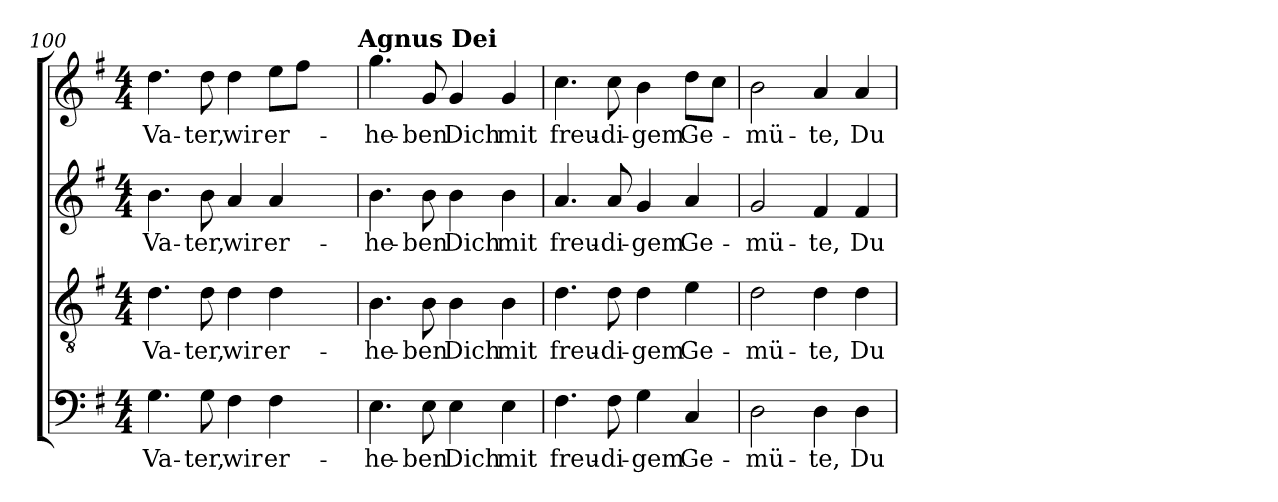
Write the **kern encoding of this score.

**kern	**text	**kern	**text	**kern	**text	**kern	**text
*part4	*part4	*part3	*part3	*part2	*part2	*part1	*part1
*staff4	*staff4	*staff3	*staff3	*staff2	*staff2	*staff1	*staff1
*clefF4	*	*clefGv2	*	*clefG2	*	*clefG2	*
*k[f#]	*	*k[f#]	*	*k[f#]	*	*k[f#]	*
*G:	*	*G:	*	*G:	*	*G:	*
*M4/4	*	*M4/4	*	*M4/4	*	*M4/4	*
=100	=100	=100	=100	=100	=100	=100	=100
!	!LO:LY:b	!	!LO:LY:b	!	!LO:LY:b	!	!LO:LY:b
4.G\	Va-	4.d\	Va-	4.b\	Va-	4.dd\	Va-
!	!LO:LY:b	!	!LO:LY:b	!	!LO:LY:b	!	!LO:LY:b
8G\	-ter,	8d\	-ter,	8b\	-ter,	8dd\	-ter,
!	!LO:LY:b	!	!LO:LY:b	!	!LO:LY:b	!	!LO:LY:b
4F#\	wir	4d\	wir	4a/	wir	4dd\	wir
!	!LO:LY:b	!	!LO:LY:b	!	!LO:LY:b	!	!LO:LY:b
4F#\	er-	4d\	er-	4a/	er-	8ee\L	er-
.	.	.	.	.	.	8ff#\J	.
8.ryy	.	8.ryy	.	8.ryy	.	8.ryy	.
!	!	!	!	!	!	!LO:TX:a:B:t=Agnus Dei	!
=101	=101	=101	=101	=101	=101	=101	=101
!	!LO:LY:b	!	!LO:LY:b	!	!LO:LY:b	!	!LO:LY:b
4.E\	-he-	4.B\	-he-	4.b\	-he-	4.gg\	-he-
!	!LO:LY:b	!	!LO:LY:b	!	!LO:LY:b	!	!LO:LY:b
8E\	-ben	8B\	-ben	8b\	-ben	8g/	-ben
!	!LO:LY:b	!	!LO:LY:b	!	!LO:LY:b	!	!LO:LY:b
4E\	Dich	4B\	Dich	4b\	Dich	4g/	Dich
!	!LO:LY:b	!	!LO:LY:b	!	!LO:LY:b	!	!LO:LY:b
4E\	mit	4B\	mit	4b\	mit	4g/	mit
=102	=102	=102	=102	=102	=102	=102	=102
!	!LO:LY:b	!	!LO:LY:b	!	!LO:LY:b	!	!LO:LY:b
4.F#\	freu-	4.d\	freu-	4.a/	freu-	4.cc\	freu-
!	!LO:LY:b	!	!LO:LY:b	!	!LO:LY:b	!	!LO:LY:b
8F#\	-di-	8d\	-di-	8a/	-di-	8cc\	-di-
!	!LO:LY:b	!	!LO:LY:b	!	!LO:LY:b	!	!LO:LY:b
4G\	-gem	4d\	-gem	4g/	-gem	4b\	-gem
!	!LO:LY:b	!	!LO:LY:b	!	!LO:LY:b	!	!LO:LY:b
4C/	Ge-	4e\	Ge-	4a/	Ge-	8dd\L	Ge-
.	.	.	.	.	.	8cc\J	.
=103	=103	=103	=103	=103	=103	=103	=103
!	!LO:LY:b	!	!LO:LY:b	!	!LO:LY:b	!	!LO:LY:b
2D\	-mü-	2d\	-mü-	2g/	-mü-	2b\	-mü-
!	!LO:LY:b	!	!LO:LY:b	!	!LO:LY:b	!	!LO:LY:b
4D\	-te,	4d\	-te,	4f#/	-te,	4a/	-te,
!	!LO:LY:b	!	!LO:LY:b	!	!LO:LY:b	!	!LO:LY:b
4D\	Du	4d\	Du	4f#/	Du	4a/	Du
=	=	=	=	=	=	=	=
*-	*-	*-	*-	*-	*-	*-	*-
